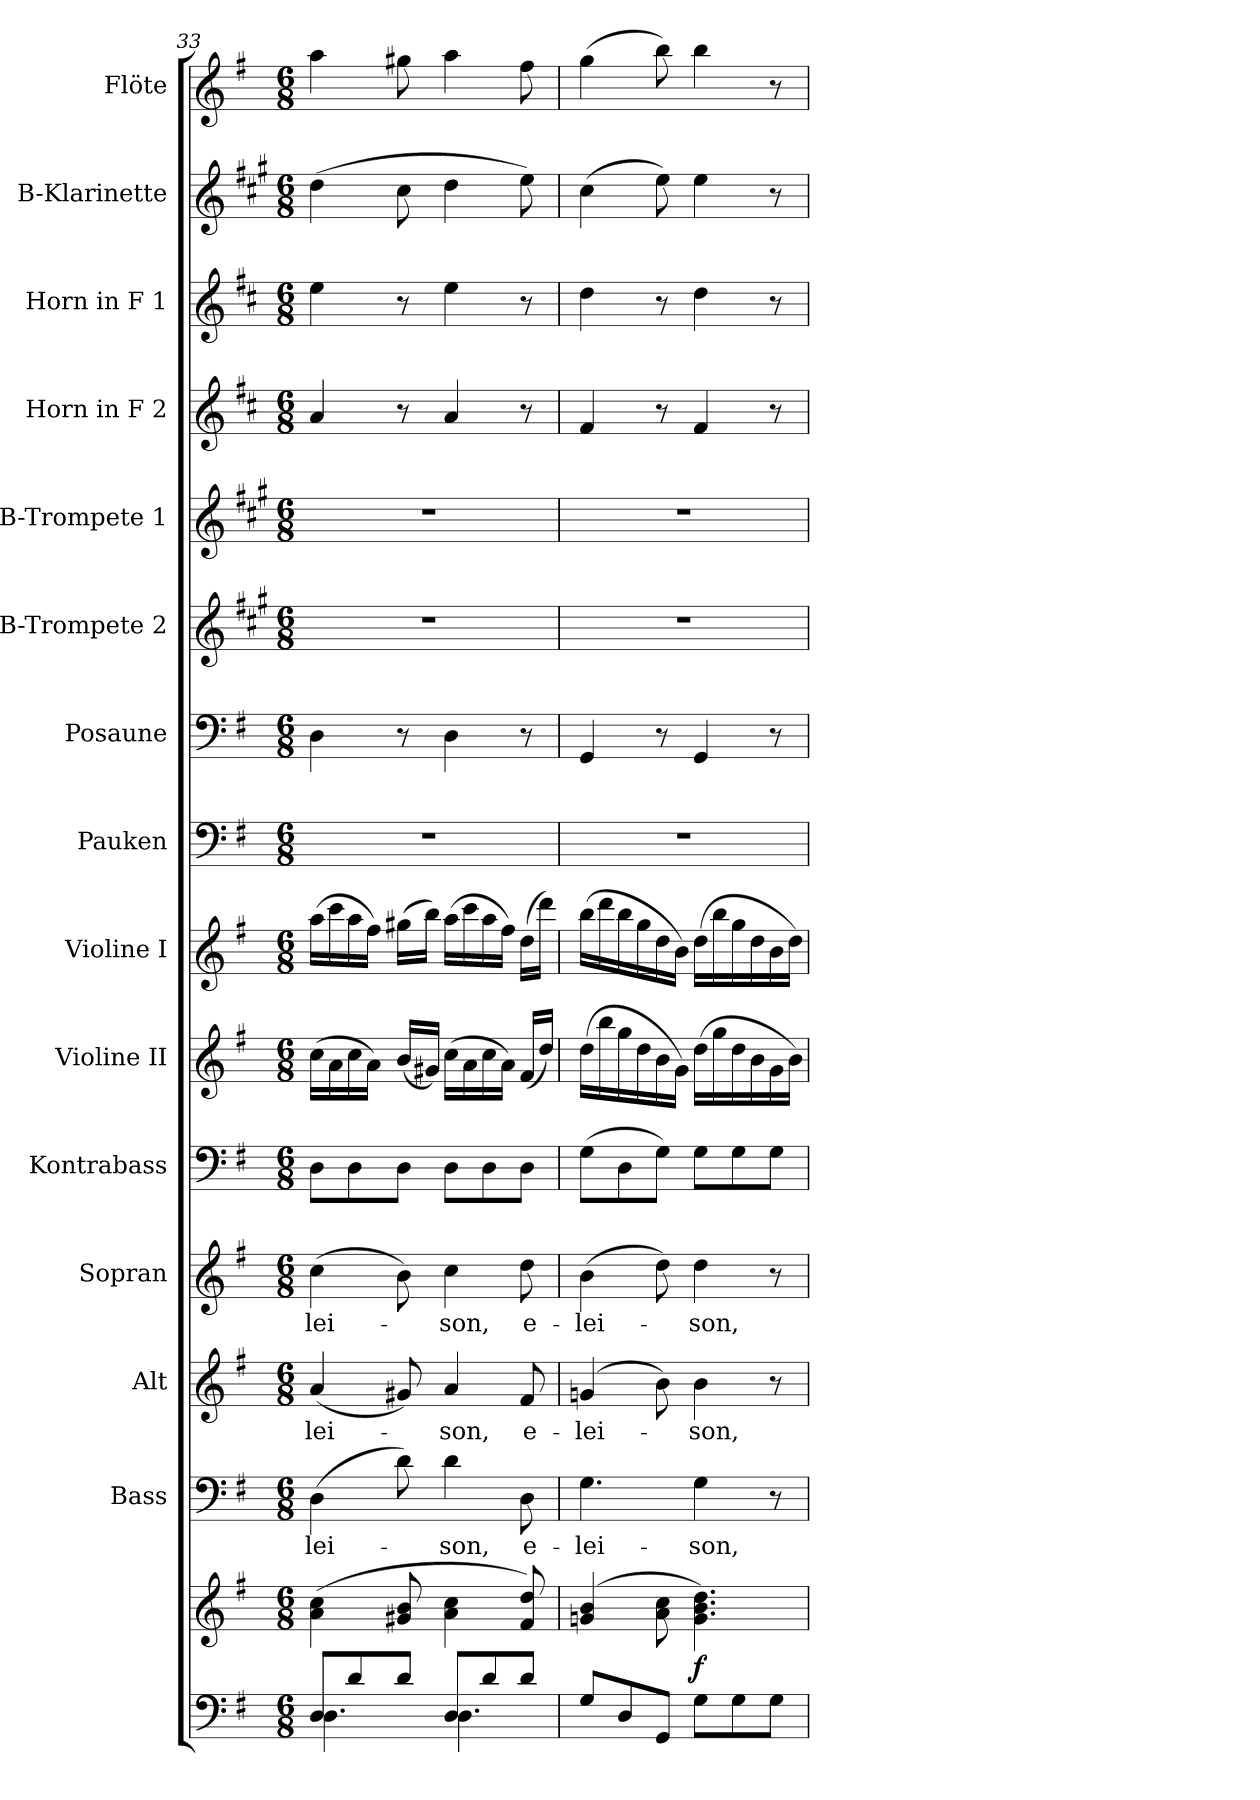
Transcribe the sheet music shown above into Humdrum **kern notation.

**kern	**kern	**dynam	**kern	**text	**kern	**text	**kern	**text	**kern	**kern	**kern	**kern	**kern	**kern	**kern	**kern	**kern	**kern	**kern
*part15	*part15	*part15	*part14	*part14	*part13	*part13	*part12	*part12	*part11	*part10	*part9	*part8	*part7	*part6	*part5	*part4	*part3	*part2	*part1
*staff16	*staff15	*staff15/16	*staff14	*staff14	*staff13	*staff13	*staff12	*staff12	*staff11	*staff10	*staff9	*staff8	*staff7	*staff6	*staff5	*staff4	*staff3	*staff2	*staff1
*	*	*	*I"Bass	*	*I"Alt	*	*I"Sopran	*	*I"Kontrabass	*I"Violine II	*I"Violine I	*I"Pauken	*I"Posaune	*I"B-Trompete 2	*I"B-Trompete 1	*I"Horn in F 2	*I"Horn in F 1	*I"B-Klarinette	*I"Flöte
*	*	*	*I'B.	*	*I'A.	*	*I'S.	*	*I'Kb.	*I'Vl. II	*I'Vl. I	*I'Pk.	*I'Pos.	*I'B Trp. 2	*I'B Trp. 1	*	*	*I'B Kl.	*I'Fl.
*clefF4	*clefG2	*	*clefF4	*	*clefG2	*	*clefG2	*	*clefF4	*clefG2	*clefG2	*clefF4	*clefF4	*clefG2	*clefG2	*clefG2	*clefG2	*clefG2	*clefG2
*	*	*	*	*	*	*	*	*	*ITrd7c12	*	*	*	*	*ITrd1c2	*ITrd1c2	*ITrd4c7	*ITrd4c7	*ITrd1c2	*
*k[f#]	*k[f#]	*	*k[f#]	*	*k[f#]	*	*k[f#]	*	*k[f#]	*k[f#]	*k[f#]	*k[f#]	*k[f#]	*k[f#]	*k[f#]	*k[f#]	*k[f#]	*k[f#]	*k[f#]
*G:	*G:	*	*G:	*	*G:	*	*G:	*	*G:	*G:	*G:	*G:	*G:	*G:	*G:	*G:	*G:	*G:	*G:
*M6/8	*M6/8	*	*M6/8	*	*M6/8	*	*M6/8	*	*M6/8	*M6/8	*M6/8	*M6/8	*M6/8	*M6/8	*M6/8	*M6/8	*M6/8	*M6/8	*M6/8
=33	=33	=33	=33	=33	=33	=33	=33	=33	=33	=33	=33	=33	=33	=33	=33	=33	=33	=33	=33
*^	*	*	*	*	*	*	*	*	*	*	*	*	*	*	*	*	*	*	*
!	!	!	!	!	!LO:LY:b	!	!LO:LY:b	!	!LO:LY:b	!	!	!	!	!	!	!	!	!	!	!
8D/L	4.D\	(>4a\ 4cc\	.	(>4D\	-lei-	(<4a/	-lei-	(>4cc\	-lei-	8DD\L	(>16cc\LL	(>16aa\LL	2.r	4D\	2.r	2.r	4d/	4a\	(>4cc\	4aa\
.	.	.	.	.	.	.	.	.	.	.	16a\	16ccc\	.	.	.	.	.	.	.	.
8d/	.	.	.	.	.	.	.	.	.	8DD\	16cc\	16aa\	.	.	.	.	.	.	.	.
.	.	.	.	.	.	.	.	.	.	.	16a\JJ)	16ff#\JJ)	.	.	.	.	.	.	.	.
8d/J	.	8g#X/ 8b/	.	8d\)	.	8g#X/)	.	8b\)	.	8DD\J	(<16b/LL	(>16gg#X\LL	.	8r	.	.	8r	8r	8b\	8gg#X\
.	.	.	.	.	.	.	.	.	.	.	16g#X/JJ)	16bb\JJ)	.	.	.	.	.	.	.	.
!	!	!	!	!	!LO:LY:b	!	!LO:LY:b	!	!LO:LY:b	!	!	!	!	!	!	!	!	!	!	!
8D/L	4.D\	4a\ 4cc\	.	4d\	-son,	4a/	-son,	4cc\	-son,	8DD\L	(>16cc\LL	(>16aa\LL	.	4D\	.	.	4d/	4a\	4cc\	4aa\
.	.	.	.	.	.	.	.	.	.	.	16a\	16ccc\	.	.	.	.	.	.	.	.
8d/	.	.	.	.	.	.	.	.	.	8DD\	16cc\	16aa\	.	.	.	.	.	.	.	.
.	.	.	.	.	.	.	.	.	.	.	16a\JJ)	16ff#\JJ)	.	.	.	.	.	.	.	.
!	!	!	!	!	!LO:LY:b	!	!LO:LY:b	!	!LO:LY:b	!	!	!	!	!	!	!	!	!	!	!
8d/J	.	8f#/ 8dd/)	.	8D\	e-	8f#/	e-	8dd\	e-	8DD\J	(<16f#/LL	(>16dd\LL	.	8r	.	.	8r	8r	8dd\)	8ff#\
.	.	.	.	.	.	.	.	.	.	.	16dd/JJ)	16ddd\JJ)	.	.	.	.	.	.	.	.
*v	*v	*	*	*	*	*	*	*	*	*	*	*	*	*	*	*	*	*	*	*
=34	=34	=34	=34	=34	=34	=34	=34	=34	=34	=34	=34	=34	=34	=34	=34	=34	=34	=34	=34
!	!	!	!	!LO:LY:b	!	!LO:LY:b	!	!LO:LY:b	!	!	!	!	!	!	!	!	!	!	!
8G/L	(4gn/ 4b/	.	4.G\	-lei-	(4gn/	-lei-	(>4b\	-lei-	(>8GG\L	(>16dd\LL	(>16bb\LL	2.r	4GG/	2.r	2.r	4B/	4g\	(>4b\	(>4gg\
.	.	.	.	.	.	.	.	.	.	16bb\	16ddd\	.	.	.	.	.	.	.	.
8D/	.	.	.	.	.	.	.	.	8DD\	16gg\	16bb\	.	.	.	.	.	.	.	.
.	.	.	.	.	.	.	.	.	.	16dd\	16gg\	.	.	.	.	.	.	.	.
8GG/J	8a\ 8cc\	.	.	.	8b\)	.	8dd\)	.	8GG\J)	16b\	16dd\	.	8r	.	.	8r	8r	8dd\)	8bb\)
.	.	.	.	.	.	.	.	.	.	16g\JJ)	16b\JJ)	.	.	.	.	.	.	.	.
!	!	!LO:DY:b	!	!LO:LY:b	!	!LO:LY:b	!	!LO:LY:b	!	!	!	!	!	!	!	!	!	!	!
8G\L	4.g\ 4.b\ 4.dd\)	f	4G\	-son,	4b\	-son,	4dd\	-son,	8GG\L	(>16dd\LL	(>16dd\LL	.	4GG/	.	.	4B/	4g\	4dd\	4bb\
.	.	.	.	.	.	.	.	.	.	16gg\	16bb\	.	.	.	.	.	.	.	.
8G\	.	.	.	.	.	.	.	.	8GG\	16dd\	16gg\	.	.	.	.	.	.	.	.
.	.	.	.	.	.	.	.	.	.	16b\	16dd\	.	.	.	.	.	.	.	.
8G\J	.	.	8r	.	8r	.	8r	.	8GG\J	16g\	16b\	.	8r	.	.	8r	8r	8r	8r
.	.	.	.	.	.	.	.	.	.	16b\JJ)	16dd\JJ)	.	.	.	.	.	.	.	.
=	=	=	=	=	=	=	=	=	=	=	=	=	=	=	=	=	=	=	=
*-	*-	*-	*-	*-	*-	*-	*-	*-	*-	*-	*-	*-	*-	*-	*-	*-	*-	*-	*-
